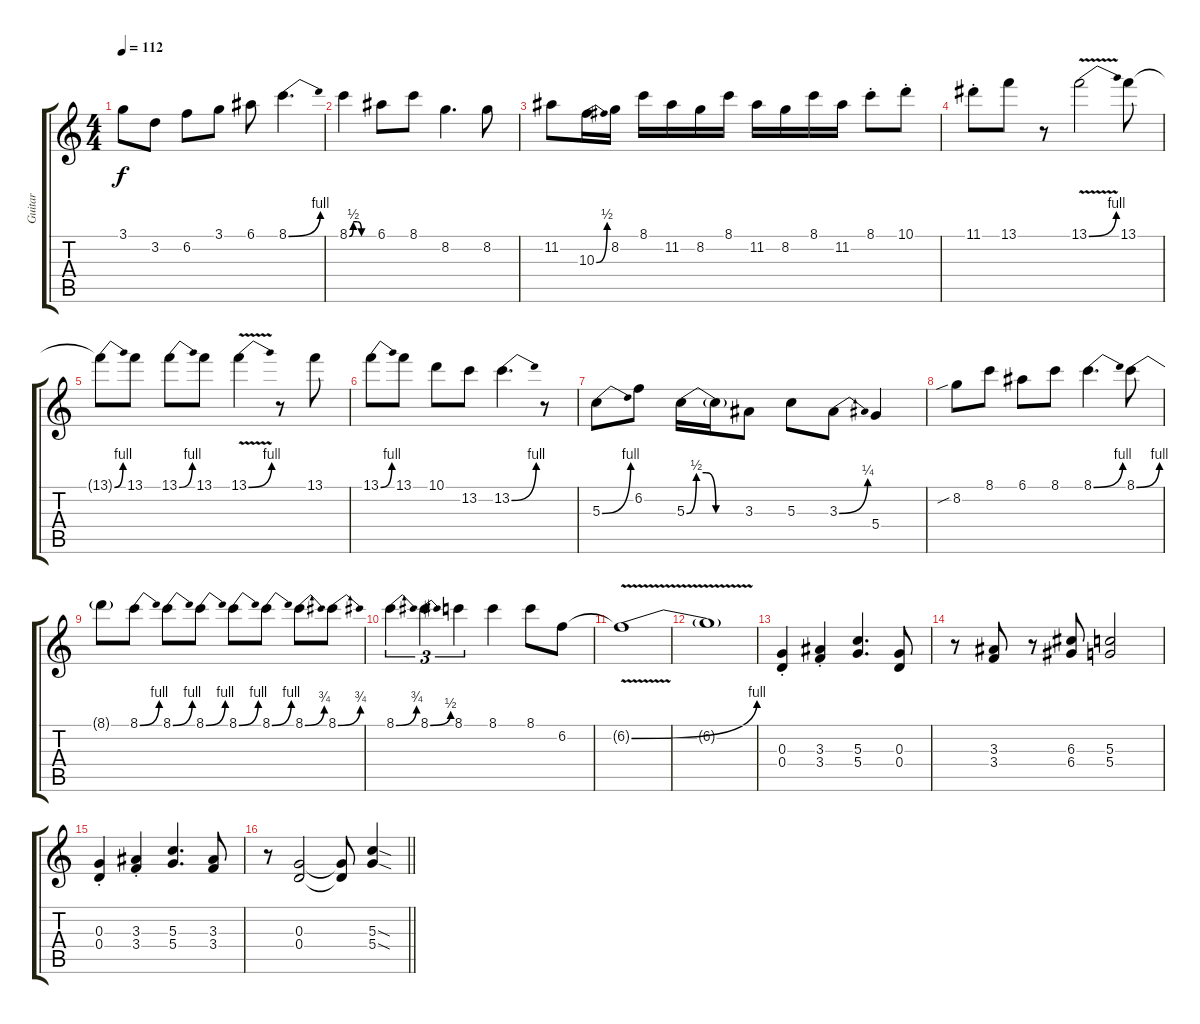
\track ("Guitar" "Guitar") {instrument overdrivenguitar}
\staff {score tabs}
\tuning (E4 B3 G3 D3 A2 E2) {hide}
\ts (4 4)
\tempo 112
\clef g2
\ks c
3.1.8{dy f} 3.2.8 6.2.8 3.1.8 6.1.8 8.1{be (bend 0 0 60 4)}.4{d} |
8.1{be (custom 0 0 10 2 20 2 30 0 60 0)}.4 6.1.8 8.1.8 8.2.4{d} 8.2.8 |
11.2.8 10.3{be (bend 0 0 60 2)}.16 8.2.16 8.1.16 11.2.16 8.2.16 8.1.16 11.2.16 8.2.16 8.1.16 11.2.16 8.1{st}.8 10.1{st}.8 |
11.1{st}.8 13.1.8 r.8 13.1{be (bend 0 0 60 4) v}.2 13.1.8 |
13.1{be (bend 0 0 60 4) t}.8 13.1.8 13.1{be (bend 0 0 60 4)}.8 13.1.8 13.1{be (bend 0 0 60 4) v}.4 r.8 13.1.8 |
13.1{be (bend 0 0 60 4)}.8 13.1.8 10.1.8 13.2.8 13.2{be (bend 0 0 60 4)}.4{d} r.8 |
5.3{be (bend 0 0 60 4)}.8 6.2.8 5.3{be (custom 0 0 10 2 20 2 30 0 60 0)}.16 5.3{t}.16 3.3.8 5.3.8 3.3{be (bend 0 0 60 1)}.8 5.4.4 |
8.2{sib}.8 8.1.8 6.1.8 8.1.8 8.1{be (bend 0 0 60 4)}.4{d} 8.1{be (bend 0 0 60 4)}.8 |
8.1{t}.8 8.1{be (bend 0 0 60 4)}.8 8.1{be (bend 0 0 60 4)}.8 8.1{be (bend 0 0 60 4)}.8 8.1{be (bend 0 0 60 4)}.8 8.1{be (bend 0 0 60 4)}.8 8.1{be (bend 0 0 60 3)}.8 8.1{be (bend 0 0 60 3)}.8 |
8.1{be (bend 0 0 60 3)}.4{tu (3 2)} 8.1{be (bend 0 0 60 2)}.4{tu (3 2)} 8.1.4{tu (3 2)} 8.1.4 8.1.8 6.2.8 |
6.2{be (bend 0 0 60 4) v t}.1 |
6.2{t}.1 |
(0.3{st} 0.4{st}).4 (3.3{st} 3.4{st}).4 (5.3 5.4).4{d} (0.3 0.4).8 |
r.8 (3.3 3.4).8 r.8 (6.3 6.4).8 (5.3 5.4).2 |
(0.3{st} 0.4{st}).4 (3.3{st} 3.4{st}).4 (5.3 5.4).4{d} (3.3 3.4).8 |
\barLineRight lightlight
r.8 (0.3 0.4).2 (0.3{t} 0.4{t}).8 (5.3{sod} 5.4{sod}).4
